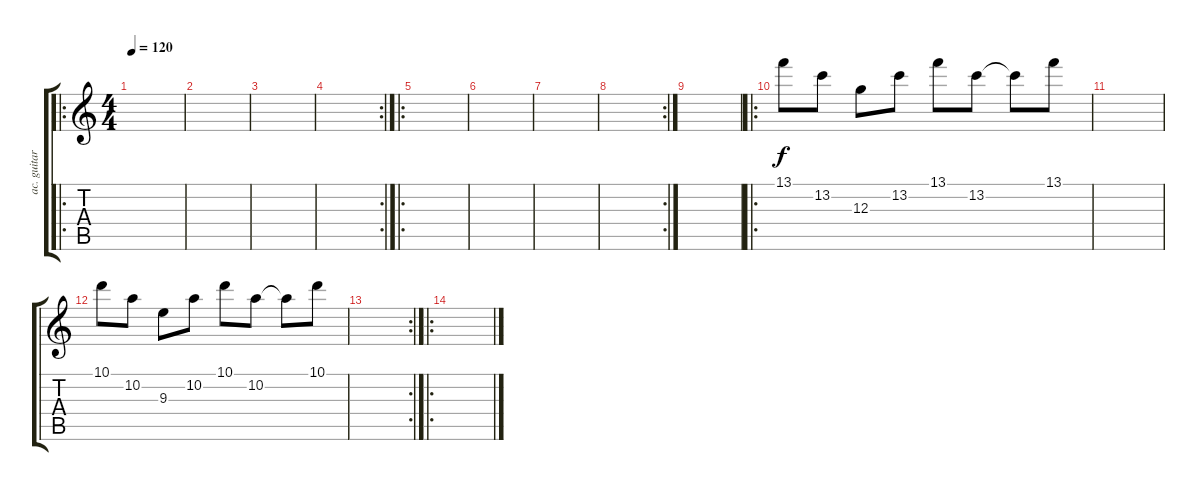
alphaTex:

\track ("ac. guitar" "ac. guitar") {instrument acousticguitarsteel}
\staff {score tabs}
\tuning (E4 B3 G3 D3 A2 E2) {hide}
\ro
\ts (4 4)
\tempo 120
\clef g2
\ks c
|
|
|
\rc 2
|
\ro
|
|
|
\rc 2
|
|
\ro
13.1.8 13.2.8 12.3.8 13.2.8 13.1.8 13.2.8 13.2{t}.8 13.1.8 |
|
10.1.8 10.2.8 9.3.8 10.2.8 10.1.8 10.2.8 10.2{t}.8 10.1.8 |
\rc 2
|
\ro
